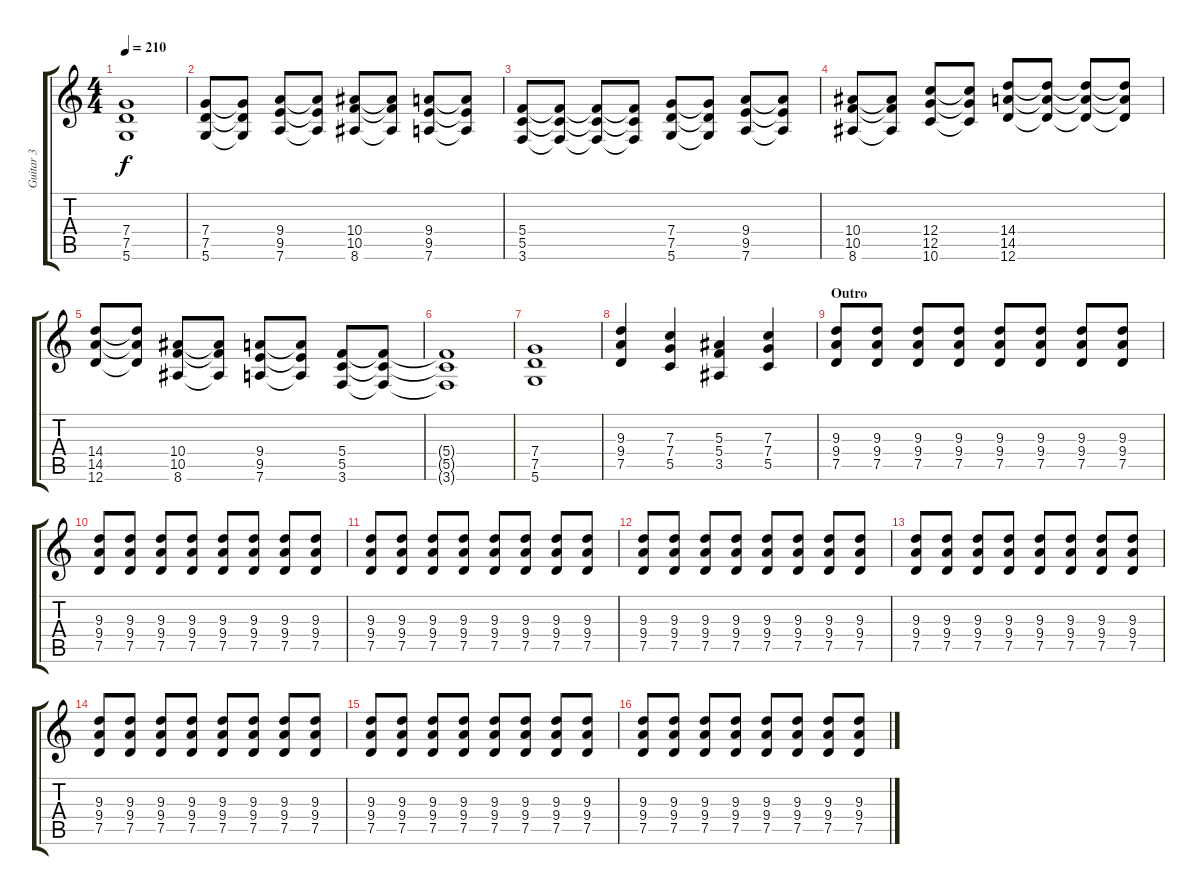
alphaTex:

\track ("Guitar 3" "Guitar 3") {instrument distortionguitar}
\staff {score tabs}
\tuning (D4 A3 F3 C3 G2 D2) {hide}
\ts (4 4)
\tempo 210
\clef g2
\ks c
(7.4 7.5 5.6).1{dy f} |
(7.4 7.5 5.6).8 (7.4{t} 7.5{t} 5.6{t}).8 (9.4 9.5 7.6).8 (9.4{t} 9.5{t} 7.6{t}).8 (10.4 10.5 8.6).8 (10.4{t} 10.5{t} 8.6{t}).8 (9.4 9.5 7.6).8 (9.4{t} 9.5{t} 7.6{t}).8 |
(5.4 5.5 3.6).8 (5.4{t} 5.5{t} 3.6{t}).8 (5.4{t} 5.5{t} 3.6{t}).8 (5.4{t} 5.5{t} 3.6{t}).8 (7.4 7.5 5.6).8 (7.4{t} 7.5{t} 5.6{t}).8 (9.4 9.5 7.6).8 (9.4{t} 9.5{t} 7.6{t}).8 |
(10.4 10.5 8.6).8 (10.4{t} 10.5{t} 8.6{t}).8 (12.4 12.5 10.6).8 (12.4{t} 12.5{t} 10.6{t}).8 (14.4 14.5 12.6).8 (14.4{t} 14.5{t} 12.6{t}).8 (14.4{t} 14.5{t} 12.6{t}).8 (14.4{t} 14.5{t} 12.6{t}).8 |
(14.4 14.5 12.6).8 (14.4{t} 14.5{t} 12.6{t}).8 (10.4 10.5 8.6).8 (10.4{t} 10.5{t} 8.6{t}).8 (9.4 9.5 7.6).8 (9.4{t} 9.5{t} 7.6{t}).8 (5.4 5.5 3.6).8 (5.4{t} 5.5{t} 3.6{t}).8 |
(5.4{t} 5.5{t} 3.6{t}).1 |
(7.4 7.5 5.6).1 |
(9.3 9.4 7.5).4 (7.3 7.4 5.5).4 (5.3 5.4 3.5).4 (7.3 7.4 5.5).4 |
\section ("" "Outro")
(9.3 9.4 7.5).8 (9.3 9.4 7.5).8 (9.3 9.4 7.5).8 (9.3 9.4 7.5).8 (9.3 9.4 7.5).8 (9.3 9.4 7.5).8 (9.3 9.4 7.5).8 (9.3 9.4 7.5).8 |
(9.3 9.4 7.5).8 (9.3 9.4 7.5).8 (9.3 9.4 7.5).8 (9.3 9.4 7.5).8 (9.3 9.4 7.5).8 (9.3 9.4 7.5).8 (9.3 9.4 7.5).8 (9.3 9.4 7.5).8 |
(9.3 9.4 7.5).8 (9.3 9.4 7.5).8 (9.3 9.4 7.5).8 (9.3 9.4 7.5).8 (9.3 9.4 7.5).8 (9.3 9.4 7.5).8 (9.3 9.4 7.5).8 (9.3 9.4 7.5).8 |
(9.3 9.4 7.5).8{volume 0} (9.3 9.4 7.5).8 (9.3 9.4 7.5).8 (9.3 9.4 7.5).8 (9.3 9.4 7.5).8 (9.3 9.4 7.5).8 (9.3 9.4 7.5).8 (9.3 9.4 7.5).8 |
(9.3 9.4 7.5).8 (9.3 9.4 7.5).8 (9.3 9.4 7.5).8 (9.3 9.4 7.5).8 (9.3 9.4 7.5).8 (9.3 9.4 7.5).8 (9.3 9.4 7.5).8 (9.3 9.4 7.5).8 |
(9.3 9.4 7.5).8 (9.3 9.4 7.5).8 (9.3 9.4 7.5).8 (9.3 9.4 7.5).8 (9.3 9.4 7.5).8 (9.3 9.4 7.5).8 (9.3 9.4 7.5).8 (9.3 9.4 7.5).8 |
(9.3 9.4 7.5).8 (9.3 9.4 7.5).8 (9.3 9.4 7.5).8 (9.3 9.4 7.5).8 (9.3 9.4 7.5).8 (9.3 9.4 7.5).8 (9.3 9.4 7.5).8 (9.3 9.4 7.5).8 |
(9.3 9.4 7.5).8 (9.3 9.4 7.5).8 (9.3 9.4 7.5).8 (9.3 9.4 7.5).8 (9.3 9.4 7.5).8 (9.3 9.4 7.5).8 (9.3 9.4 7.5).8 (9.3 9.4 7.5).8
